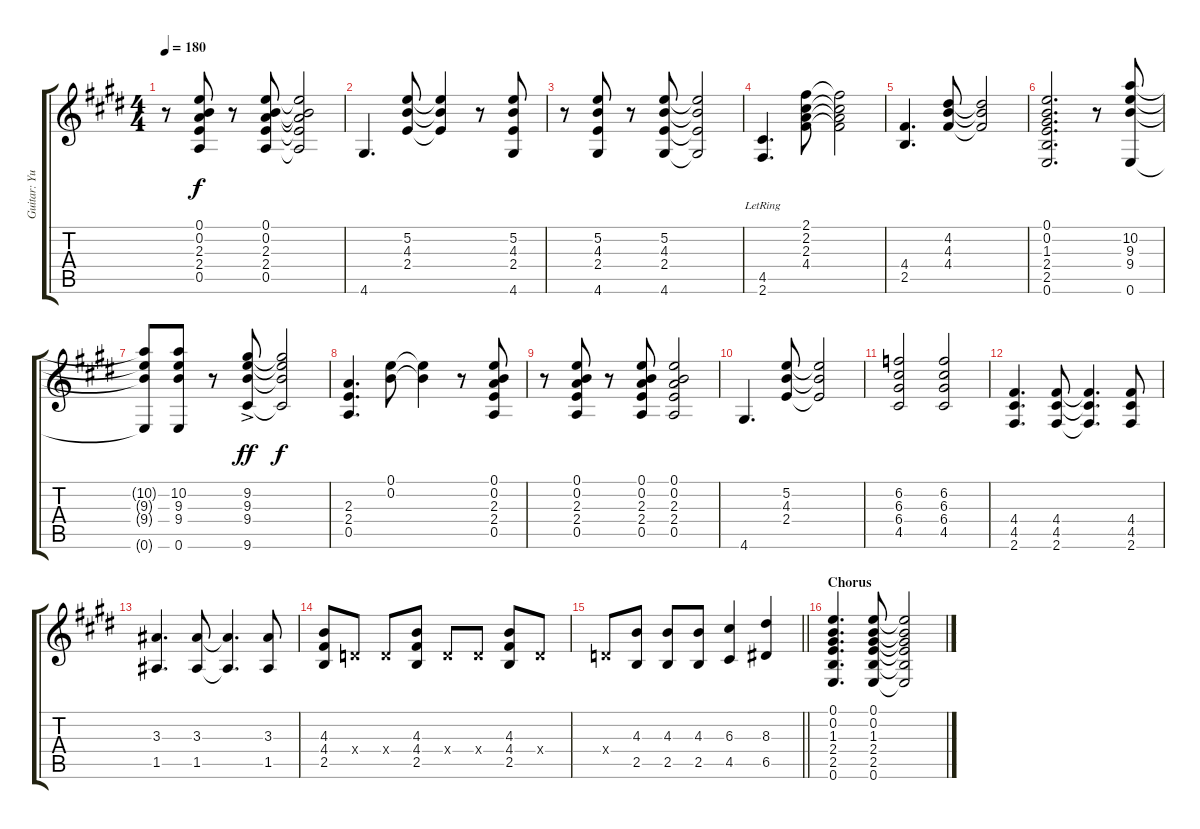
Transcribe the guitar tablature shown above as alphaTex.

\track ("Guitar: Yui Hirasawa" "Guitar: Yu") {instrument distortionguitar}
\staff {score tabs}
\tuning (E4 B3 G3 D3 A2 E2) {hide}
\ts (4 4)
\tempo 180
\clef g2
\ks e
r.8{dy f} (0.1 0.2 2.3 2.4 0.5).8 r.8 (0.1 0.2 2.3 2.4 0.5).8 (0.1{t} 0.2{t} 2.3{t} 2.4{t} 0.5{t}).2 |
4.6.4{d} (5.2 4.3 2.4).8 (5.2{t} 4.3{t} 2.4{t}).4 r.8 (5.2 4.3 2.4 4.6).8 |
r.8 (5.2 4.3 2.4 4.6).8 r.8 (5.2 4.3 2.4 4.6).8 (5.2{t} 4.3{t} 2.4{t} 4.6{t}).2 |
(4.5{lr} 2.6{lr}).4{d} (2.1 2.2 2.3 4.4).8 (2.1{t} 2.2{t} 2.3{t} 4.4{t}).2 |
(4.4 2.5).4{d} (4.2 4.3 4.4).8 (4.2{t} 4.3{t} 4.4{t}).2 |
(0.1 0.2 1.3 2.4 2.5 0.6).2{d} r.8 (10.2 9.3 9.4 0.6).8 |
(10.2{t} 9.3{t} 9.4{t} 0.6{t}).8 (10.2 9.3 9.4 0.6).8 r.8 (9.2 9.3 9.4 9.6{ac}).8{dy ff} (9.2{t} 9.3{t} 9.4{t} 9.6{t}).2{dy f} |
(2.3 2.4 0.5).4{d} (0.1 0.2).8 (0.1{t} 0.2{t}).4 r.8 (0.1 0.2 2.3 2.4 0.5).8 |
r.8 (0.1 0.2 2.3 2.4 0.5).8 r.8 (0.1 0.2 2.3 2.4 0.5).8 (0.1 0.2 2.3 2.4 0.5).2 |
4.6.4{d} (5.2 4.3 2.4).8 (5.2{t} 4.3{t} 2.4{t}).2 |
(6.2 6.3 6.4 4.5).2 (6.2 6.3 6.4 4.5).2 |
(4.4 4.5 2.6).4{d} (4.4 4.5 2.6).8 (4.4{t} 4.5{t} 2.6{t}).4{d} (4.4 4.5 2.6).8 |
(3.3 1.5).4{d} (3.3 1.5).8 (3.3{t} 1.5{t}).4{d} (3.3 1.5).8 |
(4.3 4.4 2.5).8 0.4{x}.8 0.4{x}.8 (4.3 4.4 2.5).8 0.4{x}.8 0.4{x}.8 (4.3 4.4 2.5).8 0.4{x}.8 |
\barLineRight lightlight
0.4{x}.8 (4.3 2.5).8 (4.3 2.5).8 (4.3 2.5).8 (6.3 4.5).4 (8.3 6.5).4 |
\section ("" "Chorus")
(0.1 0.2 1.3 2.4 2.5 0.6).4{d} (0.1 0.2 1.3 2.4 2.5 0.6).8 (0.1{t} 0.2{t} 1.3{t} 2.4{t} 2.5{t} 0.6{t}).2
